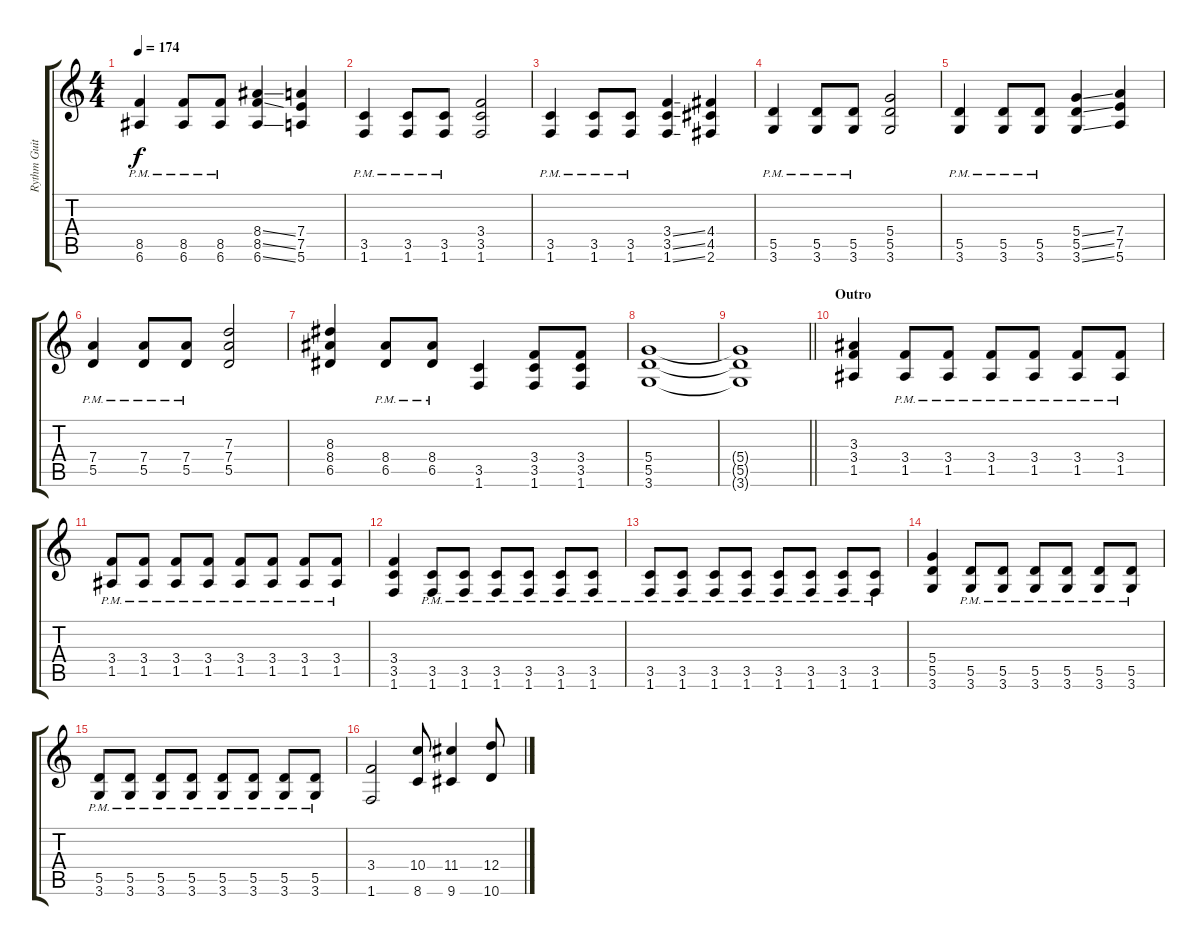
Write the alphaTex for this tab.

\track ("Rythm Guitar" "Rythm Guit") {instrument distortionguitar}
\staff {score tabs}
\tuning (E4 B3 G3 D3 A2 E2) {hide}
\ts (4 4)
\tempo 174
\clef g2
\ks c
(8.5{pm} 6.6{pm}).4{dy f} (8.5{pm} 6.6{pm}).8 (8.5{pm} 6.6{pm}).8 (8.4{ss} 8.5{ss} 6.6{ss}).4 (7.4 7.5 5.6).4 |
(3.5{pm} 1.6{pm}).4 (3.5{pm} 1.6{pm}).8 (3.5{pm} 1.6{pm}).8 (3.4 3.5 1.6).2 |
(3.5{pm} 1.6{pm}).4 (3.5{pm} 1.6{pm}).8 (3.5{pm} 1.6{pm}).8 (3.4{ss} 3.5{ss} 1.6{ss}).4 (4.4 4.5 2.6).4 |
(5.5{pm} 3.6{pm}).4 (5.5{pm} 3.6{pm}).8 (5.5{pm} 3.6{pm}).8 (5.4 5.5 3.6).2 |
(5.5{pm} 3.6{pm}).4 (5.5{pm} 3.6{pm}).8 (5.5{pm} 3.6{pm}).8 (5.4{ss} 5.5{ss} 3.6{ss}).4 (7.4 7.5 5.6).4 |
(7.4{pm} 5.5{pm}).4 (7.4{pm} 5.5{pm}).8 (7.4{pm} 5.5{pm}).8 (7.3 7.4 5.5).2 |
(8.3 8.4 6.5).4 (8.4{pm} 6.5{pm}).8 (8.4{pm} 6.5{pm}).8 (3.5 1.6).4 (3.4 3.5 1.6).8 (3.4 3.5 1.6).8 |
(5.4 5.5 3.6).1 |
\barLineRight lightlight
(5.4{t} 5.5{t} 3.6{t}).1 |
\section ("" "Outro")
(3.3 3.4 1.5).4 (3.4{pm} 1.5{pm}).8 (3.4{pm} 1.5{pm}).8 (3.4{pm} 1.5{pm}).8 (3.4{pm} 1.5{pm}).8 (3.4{pm} 1.5{pm}).8 (3.4{pm} 1.5{pm}).8 |
(3.4{pm} 1.5{pm}).8 (3.4{pm} 1.5{pm}).8 (3.4{pm} 1.5{pm}).8 (3.4{pm} 1.5{pm}).8 (3.4{pm} 1.5{pm}).8 (3.4{pm} 1.5{pm}).8 (3.4{pm} 1.5{pm}).8 (3.4{pm} 1.5{pm}).8 |
(3.4 3.5 1.6).4 (3.5{pm} 1.6{pm}).8 (3.5{pm} 1.6{pm}).8 (3.5{pm} 1.6{pm}).8 (3.5{pm} 1.6{pm}).8 (3.5{pm} 1.6{pm}).8 (3.5{pm} 1.6{pm}).8 |
(3.5{pm} 1.6{pm}).8 (3.5{pm} 1.6{pm}).8 (3.5{pm} 1.6{pm}).8 (3.5{pm} 1.6{pm}).8 (3.5{pm} 1.6{pm}).8 (3.5{pm} 1.6{pm}).8 (3.5{pm} 1.6{pm}).8 (3.5{pm} 1.6{pm}).8 |
(5.4 5.5 3.6).4 (5.5{pm} 3.6{pm}).8 (5.5{pm} 3.6{pm}).8 (5.5{pm} 3.6{pm}).8 (5.5{pm} 3.6{pm}).8 (5.5{pm} 3.6{pm}).8 (5.5{pm} 3.6{pm}).8 |
(5.5{pm} 3.6{pm}).8 (5.5{pm} 3.6{pm}).8 (5.5{pm} 3.6{pm}).8 (5.5{pm} 3.6{pm}).8 (5.5{pm} 3.6{pm}).8 (5.5{pm} 3.6{pm}).8 (5.5{pm} 3.6{pm}).8 (5.5{pm} 3.6{pm}).8 |
(3.4 1.6).2 (10.4 8.6).8 (11.4 9.6).4 (12.4 10.6).8
